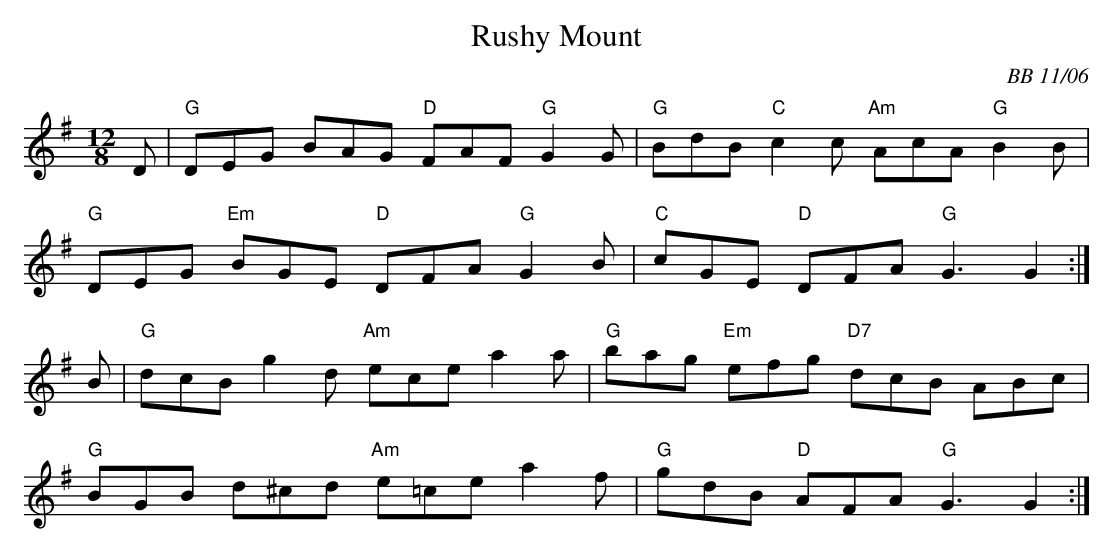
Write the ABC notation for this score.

X:1
T:Rushy Mount
C:BB 11/06
M:12/8
L:1/8
Q:1/4=170
K:G
D | "G"DEG BAG "D"FAF "G"G2G | "G"BdB "C"c2c "Am"AcA "G"B2B |
"G"DEG "Em"BGE "D"DFA "G"G2B| "C"cGE "D"DFA "G"G3 G2 :|
B | "G"dcB g2d "Am"ece a2a | "G"bag "Em"efg "D7"dcB ABc |
"G"BGB d^cd "Am"e=ce a2f | "G"gdB "D"AFA "G"G3 G2 :|
